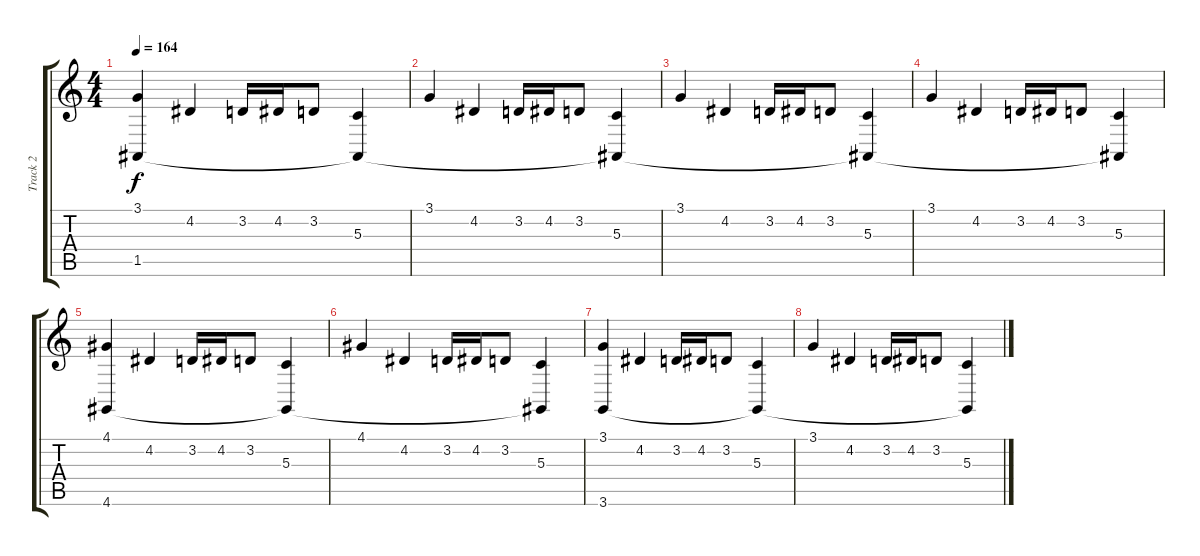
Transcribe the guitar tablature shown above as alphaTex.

\track ("Track 2" "Track 2") {instrument lead2sawtooth}
\staff {score tabs}
\tuning (E4 B3 G3 D3 A2 E2) {hide}
\ts (4 4)
\tempo 164
\clef g2
\ks c
(3.1 1.5).4{dy f} 4.2.4 3.2.16 4.2.16 3.2.8 (5.3 1.5{t}).4 |
3.1.4 4.2.4 3.2.16 4.2.16 3.2.8 (5.3 1.5{t}).4 |
3.1.4 4.2.4 3.2.16 4.2.16 3.2.8 (5.3 1.5{t}).4 |
3.1.4 4.2.4 3.2.16 4.2.16 3.2.8 (5.3 1.5{t}).4 |
(4.1 4.6).4 4.2.4 3.2.16 4.2.16 3.2.8 (5.3 4.6{t}).4 |
4.1.4 4.2.4 3.2.16 4.2.16 3.2.8 (5.3 4.6{t}).4 |
(3.1 3.6).4 4.2.4 3.2.16 4.2.16 3.2.8 (5.3 3.6{t}).4 |
3.1.4 4.2.4 3.2.16 4.2.16 3.2.8 (5.3 3.6{t}).4
